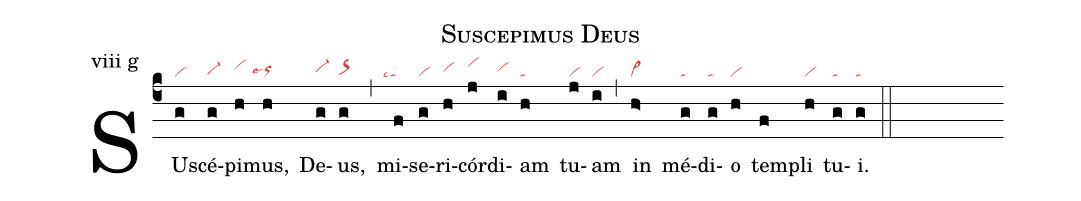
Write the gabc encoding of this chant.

name: Suscepimus Deus;
annotation: viii g;
mode: 8;
nabc-lines: 1;
%%
(c4)
SUs(g|vi)cé(g|vi-hg)pi(h|vihi)mus,(h|```orhhlse4) De(g|vi-hh)us,(g|or>hg) (,)
mi(f|```talsc1)se(g|vi)ri(h|vihh)cór(j|vihj)di(i|vihh)am(h|ta)
tu(j|vi)am(i|vi) (,)
in(h>|vi>) mé(g|ta)di(g|ta)o(h|vi) tem(f)pli(h|vi) tu(g|ta)i.(g|ta) (::)
